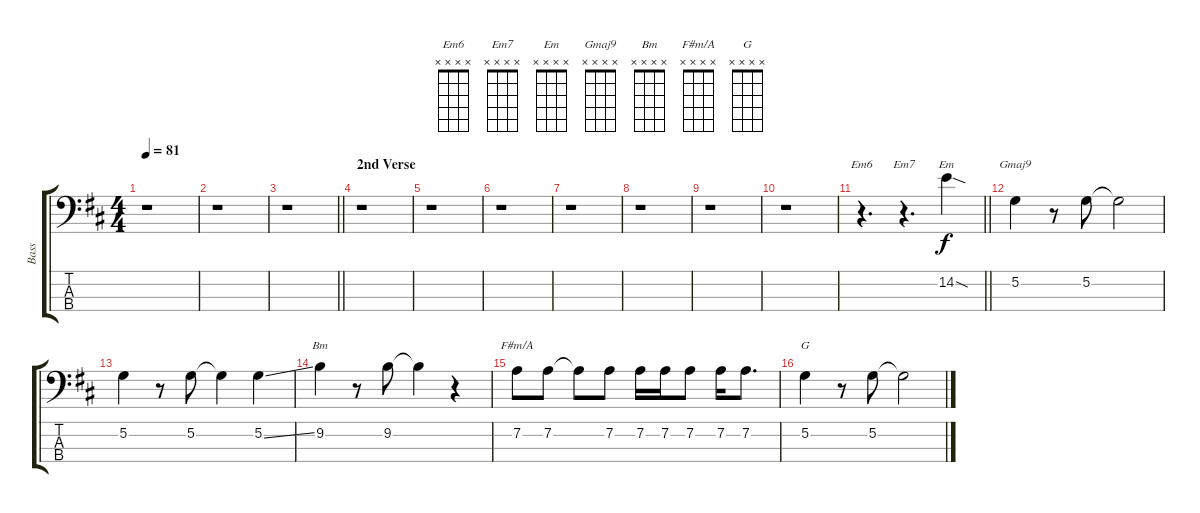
\track ("Bass" "Bass") {instrument electricbassfinger}
\staff {score tabs}
\tuning (G2 D2 A1 E1) {hide}
\chord ("Em6" x x x x)
\chord ("Em7" x x x x)
\chord ("Em" x x x x)
\chord ("Gmaj9" x x x x)
\chord ("Bm" x x x x)
\chord ("F#m/A" x x x x)
\chord ("G" x x x x)
\ts (4 4)
\tempo 81
\clef f4
\ks d
r.1{dy f} |
r.1 |
\barLineRight lightlight
r.1 |
\section ("" "2nd Verse")
r.1 |
r.1 |
r.1 |
r.1 |
r.1 |
r.1 |
r.1 |
\barLineRight lightlight
r.4{d ch "Em6"} r.4{d ch "Em7"} 14.2{sod}.4{ch "Em"} |
5.2.4{ch "Gmaj9"} r.8 5.2.8 5.2{t}.2 |
5.2.4 r.8 5.2.8 5.2{t}.4 5.2{ss}.4 |
9.2.4{ch "Bm"} r.8 9.2.8 9.2{t}.4 r.4 |
7.2.8{ch "F#m/A"} 7.2.8 7.2{t}.8 7.2.8 7.2.16 7.2.16 7.2.8 7.2.16 7.2.8{d} |
5.2.4{ch "G"} r.8 5.2.8 5.2{t}.2
